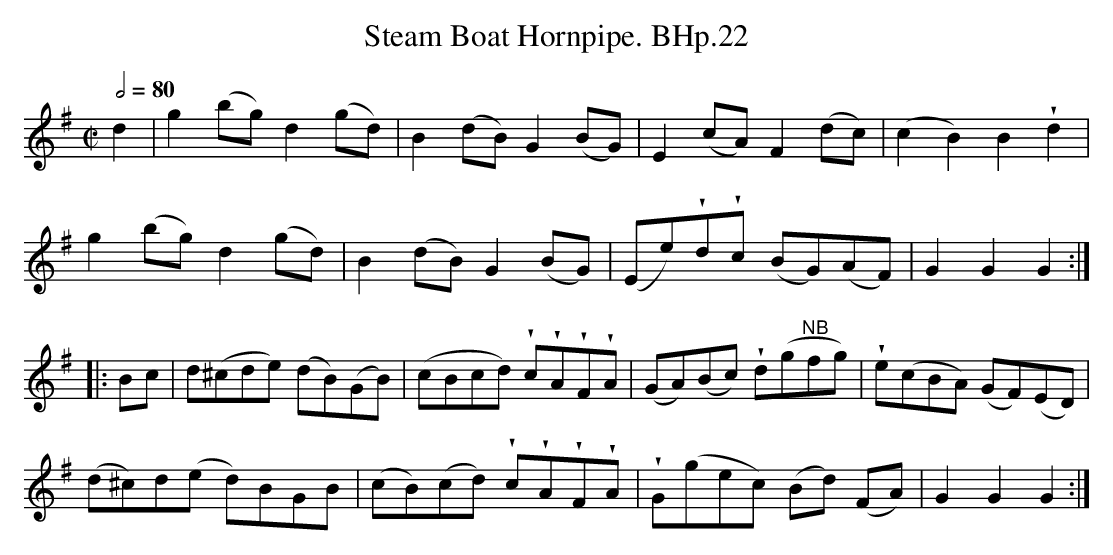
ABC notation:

X:1
T:Steam Boat Hornpipe. BHp.22
M:C|
L:1/8
Q:1/2=80
U:w=!wedge!
K:G
d2|g2(bg) d2(gd)|B2(dB) G2(BG)|E2(cA) F2(dc)|\
(c2B2) B2wd2|
g2(bg) d2 (gd)|B2(dB) G2(BG)|(Ee)wdwc (BG)(AF)|G2G2G2:|
|:Bc|d(^cde) (dB)(GB)|(cBcd) wcwAwFwA|(GA)(Bc) wd(g"NB"fg)|\
we(cBA) (GF)(ED)|
(d^c)d(e d)BGB|(cB)(cd) wcwAwFwA|\
wG(gec) (Bd) (FA)|G2G2G2:|
